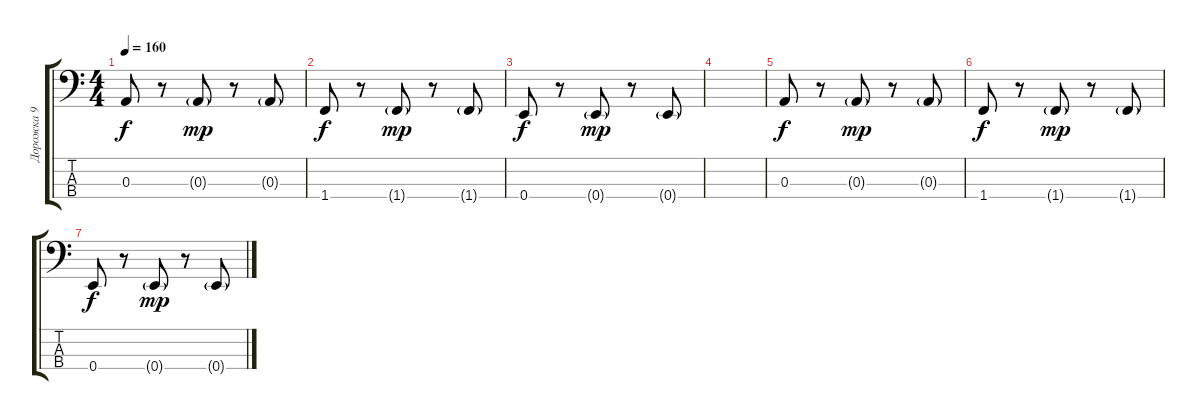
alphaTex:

\track ("Дорожка 9" "Дорожка 9") {instrument electricbassfinger}
\staff {score tabs}
\tuning (G2 D2 A1 E1) {hide}
\ts (4 4)
\tempo 160
\clef f4
\ks c
0.3.8{dy f} r.8 0.3{g}.8{dy mp} r.8 0.3{g}.8 |
1.4.8{dy f} r.8 1.4{g}.8{dy mp} r.8 1.4{g}.8 |
0.4.8{dy f} r.8 0.4{g}.8{dy mp} r.8 0.4{g}.8 |
|
0.3.8{dy f} r.8 0.3{g}.8{dy mp} r.8 0.3{g}.8 |
1.4.8{dy f} r.8 1.4{g}.8{dy mp} r.8 1.4{g}.8 |
0.4.8{dy f} r.8 0.4{g}.8{dy mp} r.8 0.4{g}.8
